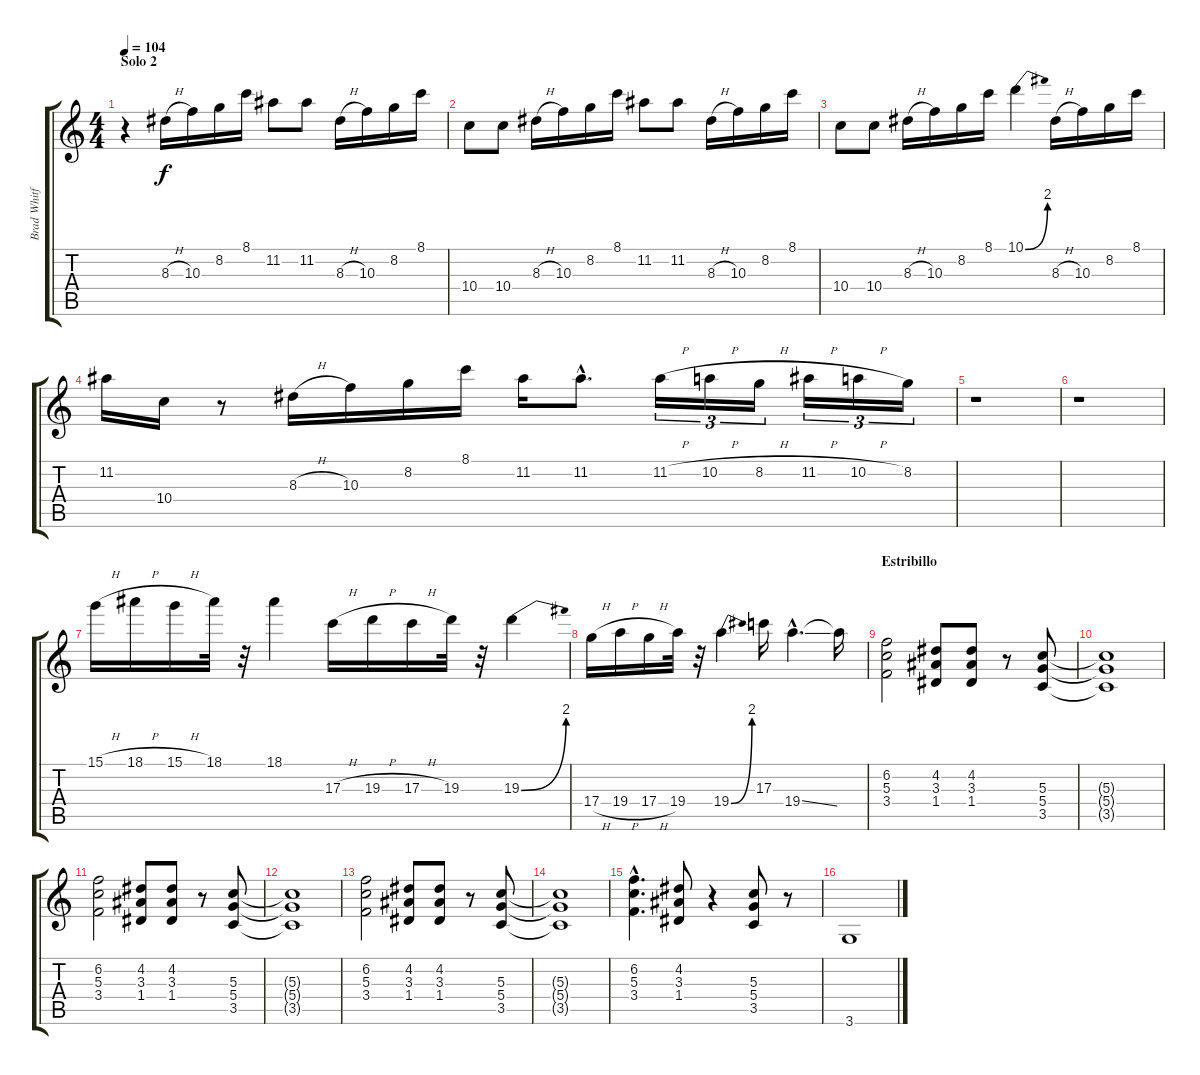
\track ("Brad Whitford" "Brad Whitf") {instrument distortionguitar}
\staff {score tabs}
\tuning (E4 B3 G3 D3 A2 E2) {hide}
\ts (4 4)
\section ("" "Solo 2")
\tempo 104
\clef g2
\ks c
r.4{dy f} 8.3{h}.16{volume 7 balance 8} 10.3.16 8.2.16 8.1.16 11.2.8 11.2.8 8.3{h}.16 10.3.16 8.2.16 8.1.16 |
10.4.8 10.4.8 8.3{h}.16 10.3.16 8.2.16 8.1.16 11.2.8 11.2.8 8.3{h}.16 10.3.16 8.2.16 8.1.16 |
10.4.8 10.4.8 8.3{h}.16 10.3.16 8.2.16 8.1.16 10.1{be (bend 0 0 60 8)}.4 8.3{h}.16 10.3.16 8.2.16 8.1.16 |
11.2.16 10.4.16 r.8 8.3{h}.16 10.3.16 8.2.16 8.1.16 11.2.16 11.2{hac}.8{d} 11.2{h}.16{tu (3 2)} 10.2{h}.16{tu (3 2)} 8.2{h}.16{tu (3 2)} 11.2{h}.16{tu (3 2)} 10.2{h}.16{tu (3 2)} 8.2.16{tu (3 2)} |
r.1 |
r.1 |
15.1{h}.16{volume 10 balance 0} 18.1{h}.16 15.1{h}.16 18.1.32 r.32 18.1.4 17.3{h}.16 19.3{h}.16 17.3{h}.16 19.3.32 r.32 19.3{be (bend 0 0 60 8)}.4 |
17.4{h}.16 19.4{h}.16 17.4{h}.16 19.4.32 r.32 19.4{be (bend 0 0 60 8)}.4 17.3.16 19.4{ss hac}.4{d} 19.4{t}.16 |
\section ("" "Estribillo")
(6.2 5.3 3.4).2{volume 8 balance 3} (4.2 3.3 1.4).8 (4.2 3.3 1.4).8 r.8 (5.3 5.4 3.5).8 |
(5.3{t} 5.4{t} 3.5{t}).1 |
(6.2 5.3 3.4).2 (4.2 3.3 1.4).8 (4.2 3.3 1.4).8 r.8 (5.3 5.4 3.5).8 |
(5.3{t} 5.4{t} 3.5{t}).1 |
(6.2 5.3 3.4).2 (4.2 3.3 1.4).8 (4.2 3.3 1.4).8 r.8 (5.3 5.4 3.5).8 |
(5.3{t} 5.4{t} 3.5{t}).1 |
(6.2{hac} 5.3{hac} 3.4{hac}).4{d} (4.2 3.3 1.4).8 r.4 (5.3 5.4 3.5).8 r.8 |
3.6.1
